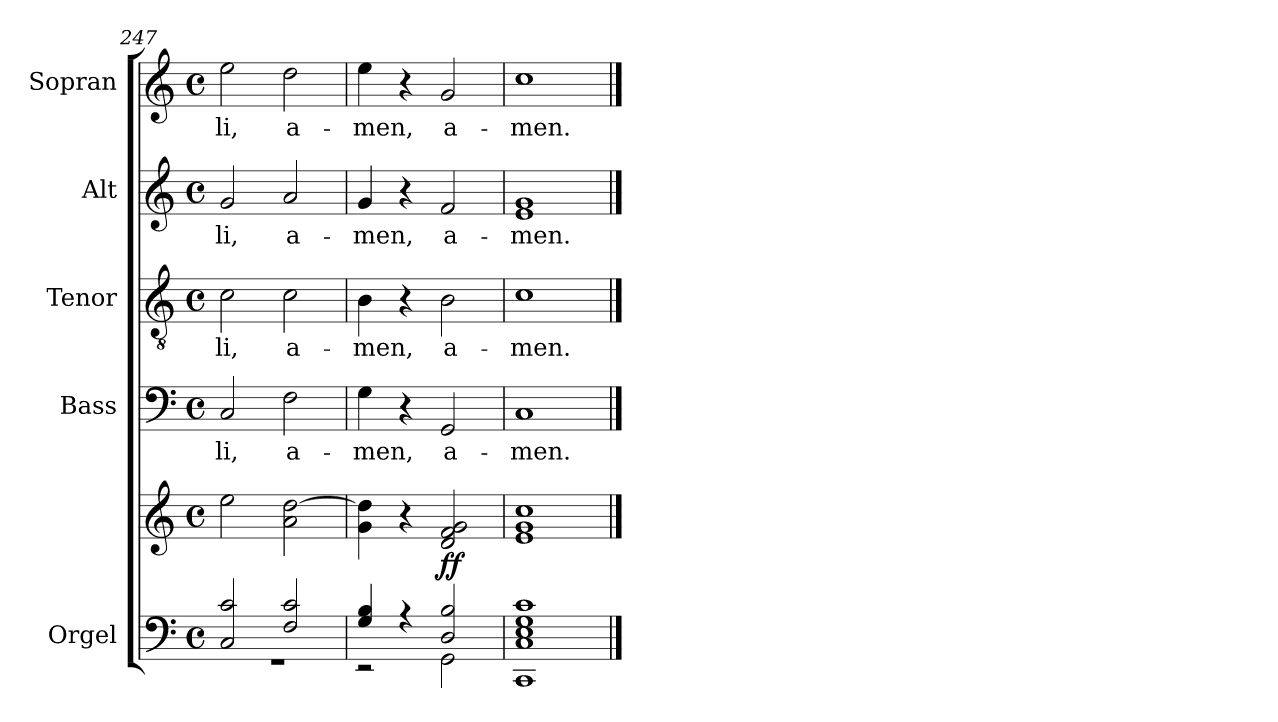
**kern	**kern	**dynam	**kern	**text	**kern	**text	**kern	**text	**kern	**text
*part5	*part5	*part5	*part4	*part4	*part3	*part3	*part2	*part2	*part1	*part1
*staff6	*staff5	*staff5/6	*staff4	*staff4	*staff3	*staff3	*staff2	*staff2	*staff1	*staff1
*I"Orgel	*	*	*I"Bass	*	*I"Tenor	*	*I"Alt	*	*I"Sopran	*
*I'Org.	*	*	*I'B.	*	*I'T.	*	*I'A.	*	*I'S.	*
*clefF4	*clefG2	*	*clefF4	*	*clefGv2	*	*clefG2	*	*clefG2	*
*k[]	*k[]	*	*k[]	*	*k[]	*	*k[]	*	*k[]	*
*C:	*C:	*	*C:	*	*C:	*	*C:	*	*C:	*
*M4/4	*M4/4	*	*M4/4	*	*M4/4	*	*M4/4	*	*M4/4	*
*met(c)	*met(c)	*	*met(c)	*	*met(c)	*	*met(c)	*	*met(c)	*
=247	=247	=247	=247	=247	=247	=247	=247	=247	=247	=247
*^	*	*	*	*	*	*	*	*	*	*
!	!	!	!	!	!LO:LY:b	!	!LO:LY:b	!	!LO:LY:b	!	!LO:LY:b
2C/ 2c/	1rGG	2ee\	.	2C/	-li,	2c\	-li,	2g/	-li,	2ee\	-li,
!	!	!	!	!	!LO:LY:b	!	!LO:LY:b	!	!LO:LY:b	!	!LO:LY:b
2F/ 2c/	.	2a\ [2dd\	.	2F\	a-	2c\	a-	2a/	a-	2dd\	a-
=248	=248	=248	=248	=248	=248	=248	=248	=248	=248	=248	=248
!	!	!	!	!	!LO:LY:b	!	!LO:LY:b	!	!LO:LY:b	!	!LO:LY:b
4G/ 4B/	2rEE	4g\ 4dd\]	.	4G\	-men,	4B\	-men,	4g/	-men,	4ee\	-men,
4r	.	4r	.	4r	.	4r	.	4r	.	4r	.
!	!	!	!LO:DY:b	!	!LO:LY:b	!	!LO:LY:b	!	!LO:LY:b	!	!LO:LY:b
2D/ 2B/	2GG\	2d/ 2f/ 2g/	ff	2GG/	a-	2B\	a-	2f/	a-	2g/	a-
=249	=249	=249	=249	=249	=249	=249	=249	=249	=249	=249	=249
!	!	!	!	!	!LO:LY:b	!	!LO:LY:b	!	!LO:LY:b	!	!LO:LY:b
1C 1E 1G 1c	1CC	1e 1g 1cc	.	1C	-men.	1c	-men.	1e 1g	-men.	1cc	-men.
*v	*v	*	*	*	*	*	*	*	*	*	*
==	==	==	==	==	==	==	==	==	==	==
*-	*-	*-	*-	*-	*-	*-	*-	*-	*-	*-
